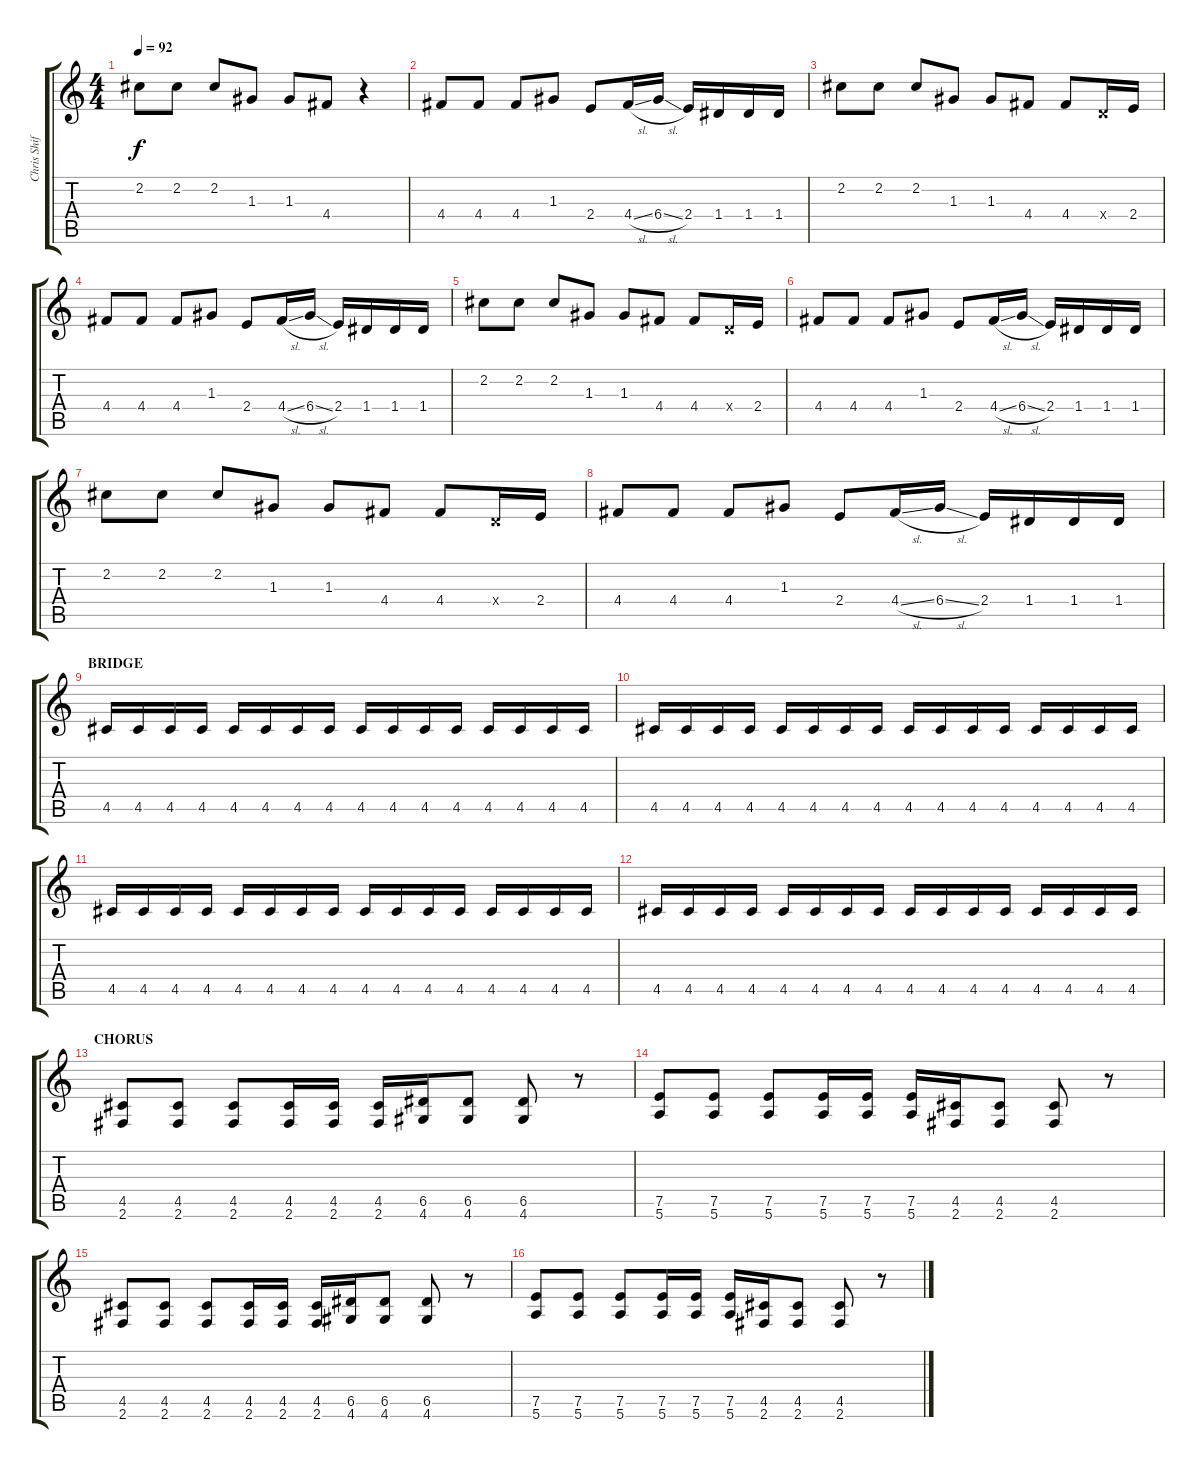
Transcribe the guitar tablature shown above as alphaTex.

\track ("Chris Shifflet (Guitar)" "Chris Shif") {instrument distortionguitar}
\staff {score tabs}
\tuning (E4 B3 G3 D3 A2 E2) {hide}
\ts (4 4)
\tempo 92
\clef g2
\ks c
2.2.8{dy f} 2.2.8 2.2.8 1.3.8 1.3.8 4.4.8 r.4 |
4.4.8 4.4.8 4.4.8 1.3.8 2.4.8 4.4{sl}.16 6.4{sl}.16 2.4.16 1.4.16 1.4.16 1.4.16 |
2.2.8 2.2.8 2.2.8 1.3.8 1.3.8 4.4.8 4.4.8 0.4{x}.16 2.4.16 |
4.4.8 4.4.8 4.4.8 1.3.8 2.4.8 4.4{sl}.16 6.4{sl}.16 2.4.16 1.4.16 1.4.16 1.4.16 |
2.2.8 2.2.8 2.2.8 1.3.8 1.3.8 4.4.8 4.4.8 0.4{x}.16 2.4.16 |
4.4.8 4.4.8 4.4.8 1.3.8 2.4.8 4.4{sl}.16 6.4{sl}.16 2.4.16 1.4.16 1.4.16 1.4.16 |
2.2.8 2.2.8 2.2.8 1.3.8 1.3.8 4.4.8 4.4.8 0.4{x}.16 2.4.16 |
4.4.8 4.4.8 4.4.8 1.3.8 2.4.8 4.4{sl}.16 6.4{sl}.16 2.4.16 1.4.16 1.4.16 1.4.16 |
\section ("" "BRIDGE")
4.5.16 4.5.16 4.5.16 4.5.16 4.5.16 4.5.16 4.5.16 4.5.16 4.5.16 4.5.16 4.5.16 4.5.16 4.5.16 4.5.16 4.5.16 4.5.16 |
4.5.16 4.5.16 4.5.16 4.5.16 4.5.16 4.5.16 4.5.16 4.5.16 4.5.16 4.5.16 4.5.16 4.5.16 4.5.16 4.5.16 4.5.16 4.5.16 |
4.5.16 4.5.16 4.5.16 4.5.16 4.5.16 4.5.16 4.5.16 4.5.16 4.5.16 4.5.16 4.5.16 4.5.16 4.5.16 4.5.16 4.5.16 4.5.16 |
4.5.16 4.5.16 4.5.16 4.5.16 4.5.16 4.5.16 4.5.16 4.5.16 4.5.16 4.5.16 4.5.16 4.5.16 4.5.16 4.5.16 4.5.16 4.5.16 |
\section ("" "CHORUS")
(4.5 2.6).8 (4.5 2.6).8 (4.5 2.6).8 (4.5 2.6).16 (4.5 2.6).16 (4.5 2.6).16 (6.5 4.6).16 (6.5 4.6).8 (6.5 4.6).8 r.8 |
(7.5 5.6).8 (7.5 5.6).8 (7.5 5.6).8 (7.5 5.6).16 (7.5 5.6).16 (7.5 5.6).16 (4.5 2.6).16 (4.5 2.6).8 (4.5 2.6).8 r.8 |
(4.5 2.6).8 (4.5 2.6).8 (4.5 2.6).8 (4.5 2.6).16 (4.5 2.6).16 (4.5 2.6).16 (6.5 4.6).16 (6.5 4.6).8 (6.5 4.6).8 r.8 |
(7.5 5.6).8 (7.5 5.6).8 (7.5 5.6).8 (7.5 5.6).16 (7.5 5.6).16 (7.5 5.6).16 (4.5 2.6).16 (4.5 2.6).8 (4.5 2.6).8 r.8
